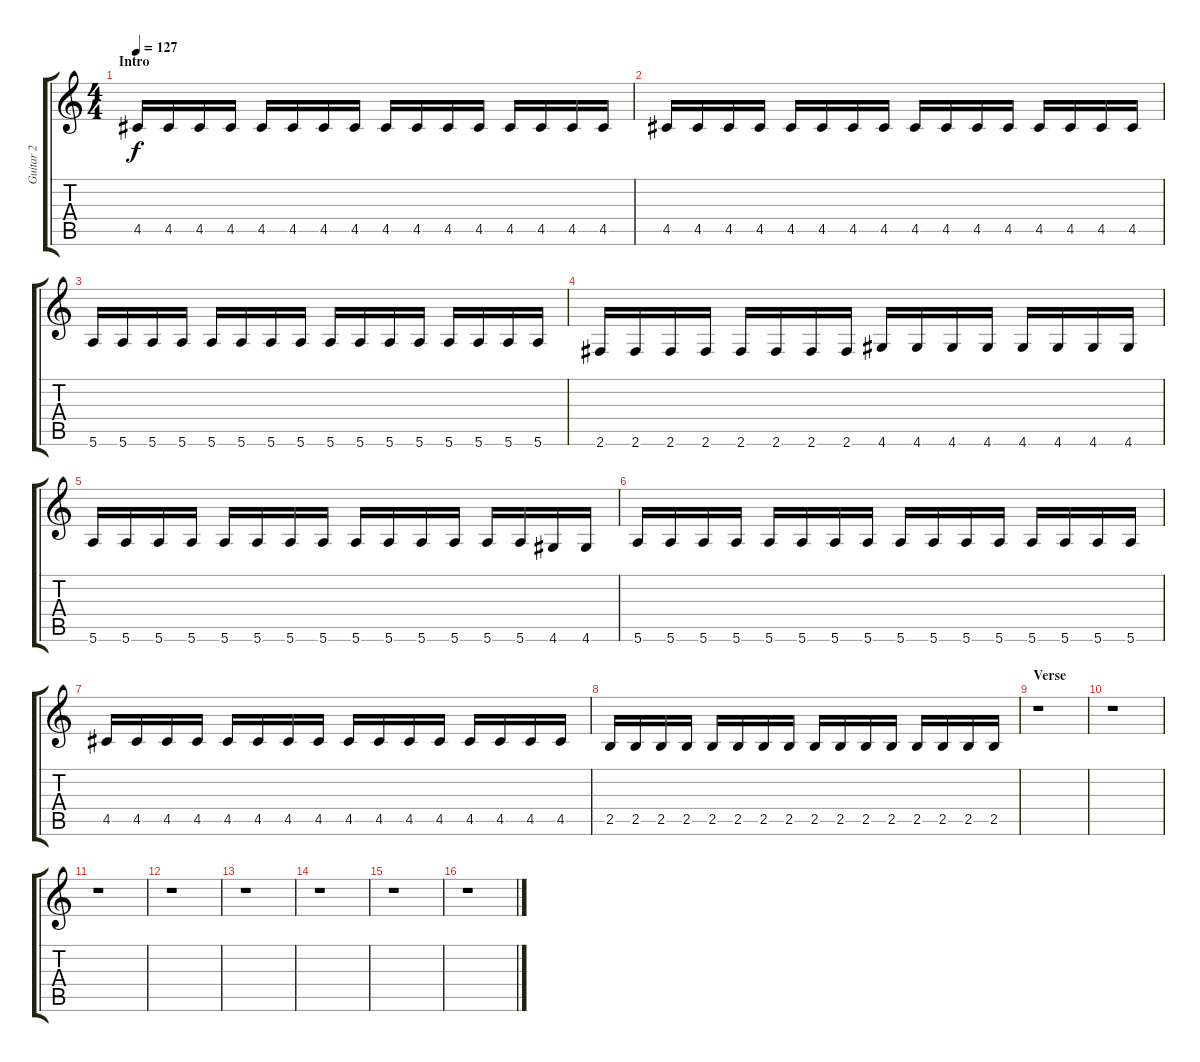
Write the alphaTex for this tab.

\track ("Guitar 2" "Guitar 2") {instrument electricguitarmuted}
\staff {score tabs}
\tuning (E4 B3 G3 D3 A2 E2) {hide}
\ts (4 4)
\section ("" "Intro")
\tempo 127
\clef g2
\ks c
4.5.16{dy f instrument electricguitarmuted} 4.5.16 4.5.16 4.5.16 4.5.16 4.5.16 4.5.16 4.5.16 4.5.16 4.5.16 4.5.16 4.5.16 4.5.16 4.5.16 4.5.16 4.5.16 |
4.5.16 4.5.16 4.5.16 4.5.16 4.5.16 4.5.16 4.5.16 4.5.16 4.5.16 4.5.16 4.5.16 4.5.16 4.5.16 4.5.16 4.5.16 4.5.16 |
5.6.16 5.6.16 5.6.16 5.6.16 5.6.16 5.6.16 5.6.16 5.6.16 5.6.16 5.6.16 5.6.16 5.6.16 5.6.16 5.6.16 5.6.16 5.6.16 |
2.6.16 2.6.16 2.6.16 2.6.16 2.6.16 2.6.16 2.6.16 2.6.16 4.6.16 4.6.16 4.6.16 4.6.16 4.6.16 4.6.16 4.6.16 4.6.16 |
5.6.16 5.6.16 5.6.16 5.6.16 5.6.16 5.6.16 5.6.16 5.6.16 5.6.16 5.6.16 5.6.16 5.6.16 5.6.16 5.6.16 4.6.16 4.6.16 |
5.6.16 5.6.16 5.6.16 5.6.16 5.6.16 5.6.16 5.6.16 5.6.16 5.6.16 5.6.16 5.6.16 5.6.16 5.6.16 5.6.16 5.6.16 5.6.16 |
4.5.16 4.5.16 4.5.16 4.5.16 4.5.16 4.5.16 4.5.16 4.5.16 4.5.16 4.5.16 4.5.16 4.5.16 4.5.16 4.5.16 4.5.16 4.5.16 |
2.5.16 2.5.16 2.5.16 2.5.16 2.5.16 2.5.16 2.5.16 2.5.16 2.5.16 2.5.16 2.5.16 2.5.16 2.5.16 2.5.16 2.5.16 2.5.16 |
\section ("" "Verse")
r.1 |
r.1 |
r.1 |
r.1 |
r.1 |
r.1 |
r.1 |
r.1
